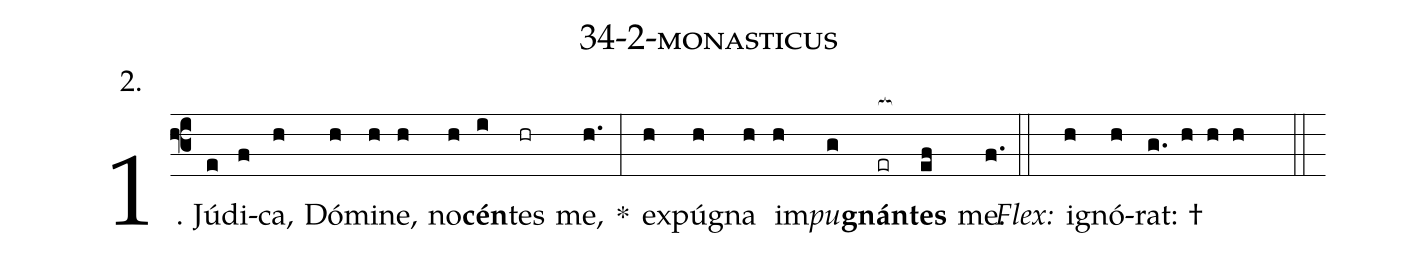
name: 34-2-monasticus;
annotation: 2.;
%%
(f3)1. Jú(e)di(f)ca,(h) Dó(h)mi(h)ne,(h) no(h)<b>cén</b>(i)tes(hr) me,(h.) *(:) ex(h)pú(h)gna(h) im(h)<i>pu</i>(g)<b>gnán</b>(er[ocb:1{])<b>tes</b>(ef[ocb:0}]) me.(f.) (::)
<i>Flex:</i>()  i(h)gnó(h)rat: †(g. h h h  ::)
